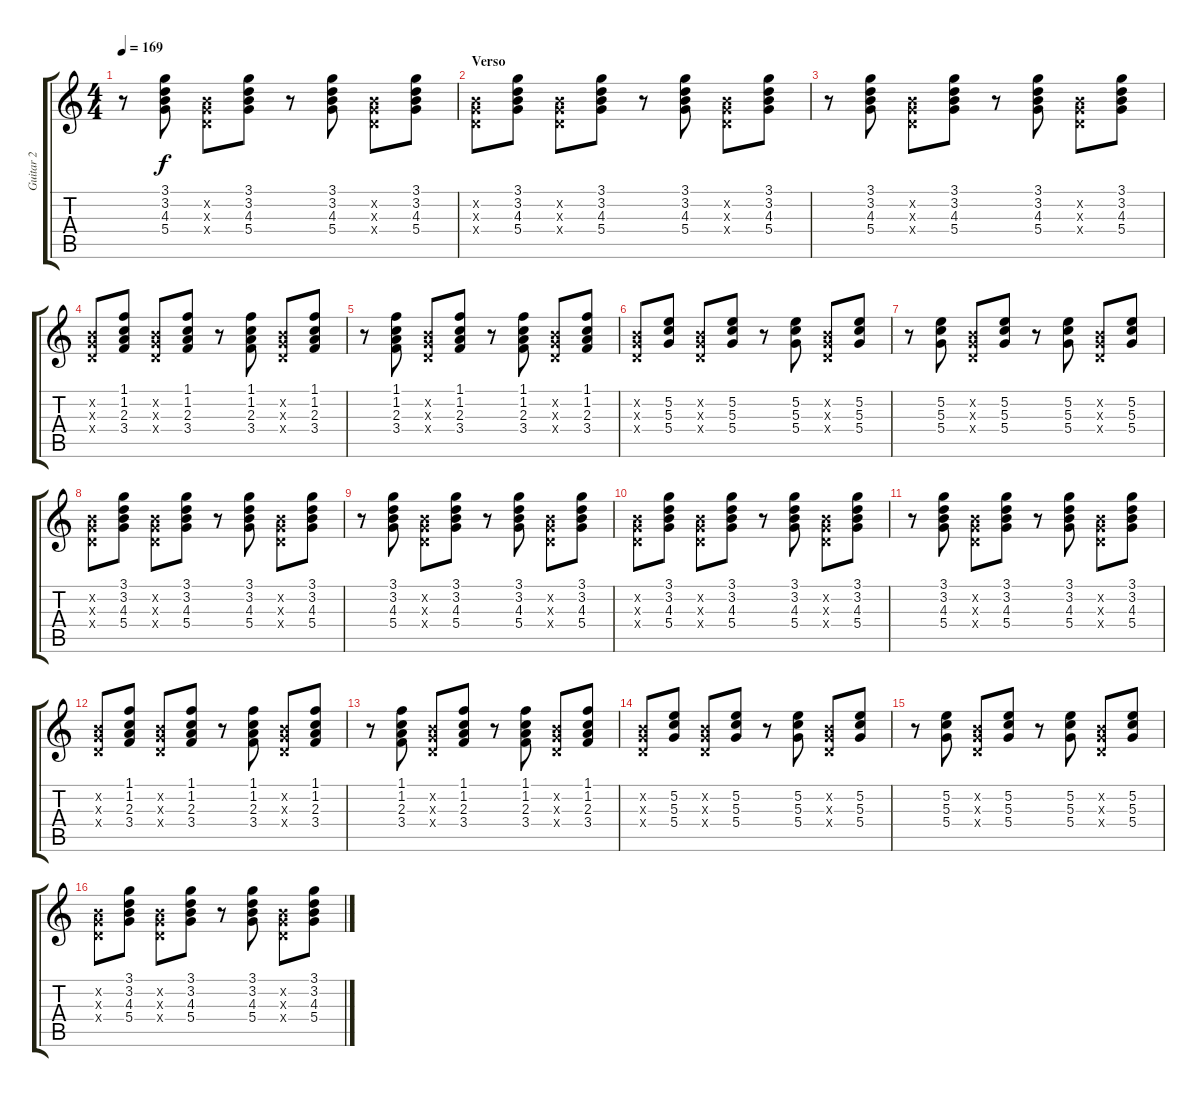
\track ("Guitar 2" "Guitar 2") {instrument overdrivenguitar}
\staff {score tabs}
\tuning (E4 B3 G3 D3 A2 E2) {hide}
\ts (4 4)
\tempo 169
\clef g2
\ks c
r.8{dy f} (3.1 3.2 4.3 5.4).8 (0.2{x} 0.3{x} 0.4{x}).8 (3.1 3.2 4.3 5.4).8 r.8 (3.1 3.2 4.3 5.4).8 (0.2{x} 0.3{x} 0.4{x}).8 (3.1 3.2 4.3 5.4).8 |
\section ("" "Verso")
(0.2{x} 0.3{x} 0.4{x}).8{volume 13} (3.1 3.2 4.3 5.4).8 (0.2{x} 0.3{x} 0.4{x}).8 (3.1 3.2 4.3 5.4).8 r.8 (3.1 3.2 4.3 5.4).8 (0.2{x} 0.3{x} 0.4{x}).8 (3.1 3.2 4.3 5.4).8 |
r.8 (3.1 3.2 4.3 5.4).8 (0.2{x} 0.3{x} 0.4{x}).8 (3.1 3.2 4.3 5.4).8 r.8 (3.1 3.2 4.3 5.4).8 (0.2{x} 0.3{x} 0.4{x}).8 (3.1 3.2 4.3 5.4).8 |
(0.2{x} 0.3{x} 0.4{x}).8 (1.1 1.2 2.3 3.4).8 (0.2{x} 0.3{x} 0.4{x}).8 (1.1 1.2 2.3 3.4).8 r.8 (1.1 1.2 2.3 3.4).8 (0.2{x} 0.3{x} 0.4{x}).8 (1.1 1.2 2.3 3.4).8 |
r.8 (1.1 1.2 2.3 3.4).8 (0.2{x} 0.3{x} 0.4{x}).8 (1.1 1.2 2.3 3.4).8 r.8 (1.1 1.2 2.3 3.4).8 (0.2{x} 0.3{x} 0.4{x}).8 (1.1 1.2 2.3 3.4).8 |
(0.2{x} 0.3{x} 0.4{x}).8 (5.2 5.3 5.4).8 (0.2{x} 0.3{x} 0.4{x}).8 (5.2 5.3 5.4).8 r.8 (5.2 5.3 5.4).8 (0.2{x} 0.3{x} 0.4{x}).8 (5.2 5.3 5.4).8 |
r.8 (5.2 5.3 5.4).8 (0.2{x} 0.3{x} 0.4{x}).8 (5.2 5.3 5.4).8 r.8 (5.2 5.3 5.4).8 (0.2{x} 0.3{x} 0.4{x}).8 (5.2 5.3 5.4).8 |
(0.2{x} 0.3{x} 0.4{x}).8 (3.1 3.2 4.3 5.4).8 (0.2{x} 0.3{x} 0.4{x}).8 (3.1 3.2 4.3 5.4).8 r.8 (3.1 3.2 4.3 5.4).8 (0.2{x} 0.3{x} 0.4{x}).8 (3.1 3.2 4.3 5.4).8 |
r.8 (3.1 3.2 4.3 5.4).8 (0.2{x} 0.3{x} 0.4{x}).8 (3.1 3.2 4.3 5.4).8 r.8 (3.1 3.2 4.3 5.4).8 (0.2{x} 0.3{x} 0.4{x}).8 (3.1 3.2 4.3 5.4).8 |
(0.2{x} 0.3{x} 0.4{x}).8 (3.1 3.2 4.3 5.4).8 (0.2{x} 0.3{x} 0.4{x}).8 (3.1 3.2 4.3 5.4).8 r.8 (3.1 3.2 4.3 5.4).8 (0.2{x} 0.3{x} 0.4{x}).8 (3.1 3.2 4.3 5.4).8 |
r.8 (3.1 3.2 4.3 5.4).8 (0.2{x} 0.3{x} 0.4{x}).8 (3.1 3.2 4.3 5.4).8 r.8 (3.1 3.2 4.3 5.4).8 (0.2{x} 0.3{x} 0.4{x}).8 (3.1 3.2 4.3 5.4).8 |
(0.2{x} 0.3{x} 0.4{x}).8 (1.1 1.2 2.3 3.4).8 (0.2{x} 0.3{x} 0.4{x}).8 (1.1 1.2 2.3 3.4).8 r.8 (1.1 1.2 2.3 3.4).8 (0.2{x} 0.3{x} 0.4{x}).8 (1.1 1.2 2.3 3.4).8 |
r.8 (1.1 1.2 2.3 3.4).8 (0.2{x} 0.3{x} 0.4{x}).8 (1.1 1.2 2.3 3.4).8 r.8 (1.1 1.2 2.3 3.4).8 (0.2{x} 0.3{x} 0.4{x}).8 (1.1 1.2 2.3 3.4).8 |
(0.2{x} 0.3{x} 0.4{x}).8 (5.2 5.3 5.4).8 (0.2{x} 0.3{x} 0.4{x}).8 (5.2 5.3 5.4).8 r.8 (5.2 5.3 5.4).8 (0.2{x} 0.3{x} 0.4{x}).8 (5.2 5.3 5.4).8 |
r.8 (5.2 5.3 5.4).8 (0.2{x} 0.3{x} 0.4{x}).8 (5.2 5.3 5.4).8 r.8 (5.2 5.3 5.4).8 (0.2{x} 0.3{x} 0.4{x}).8 (5.2 5.3 5.4).8 |
(0.2{x} 0.3{x} 0.4{x}).8 (3.1 3.2 4.3 5.4).8 (0.2{x} 0.3{x} 0.4{x}).8 (3.1 3.2 4.3 5.4).8 r.8 (3.1 3.2 4.3 5.4).8 (0.2{x} 0.3{x} 0.4{x}).8 (3.1 3.2 4.3 5.4).8
